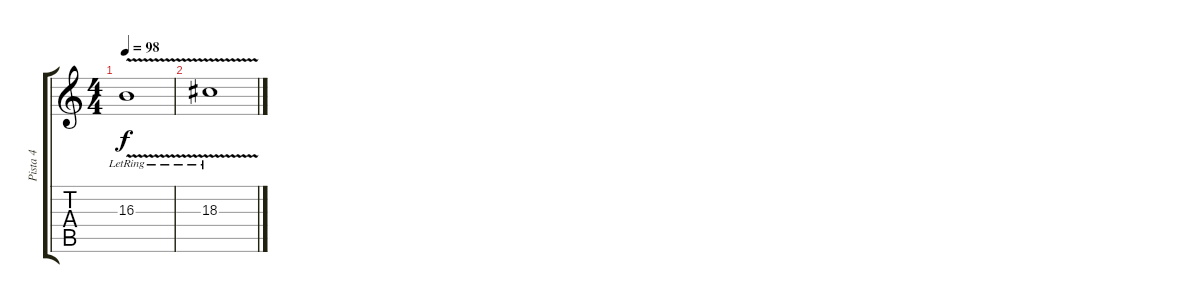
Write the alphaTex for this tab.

\track ("Pista 4" "Pista 4") {instrument electricpiano1}
\staff {score tabs}
\tuning (E4 B3 G3 D3 A2 E2) {hide}
\ts (4 4)
\tempo 98
\clef g2
\ks c
16.3{v lr}.1{dy f} |
18.3{v lr}.1
